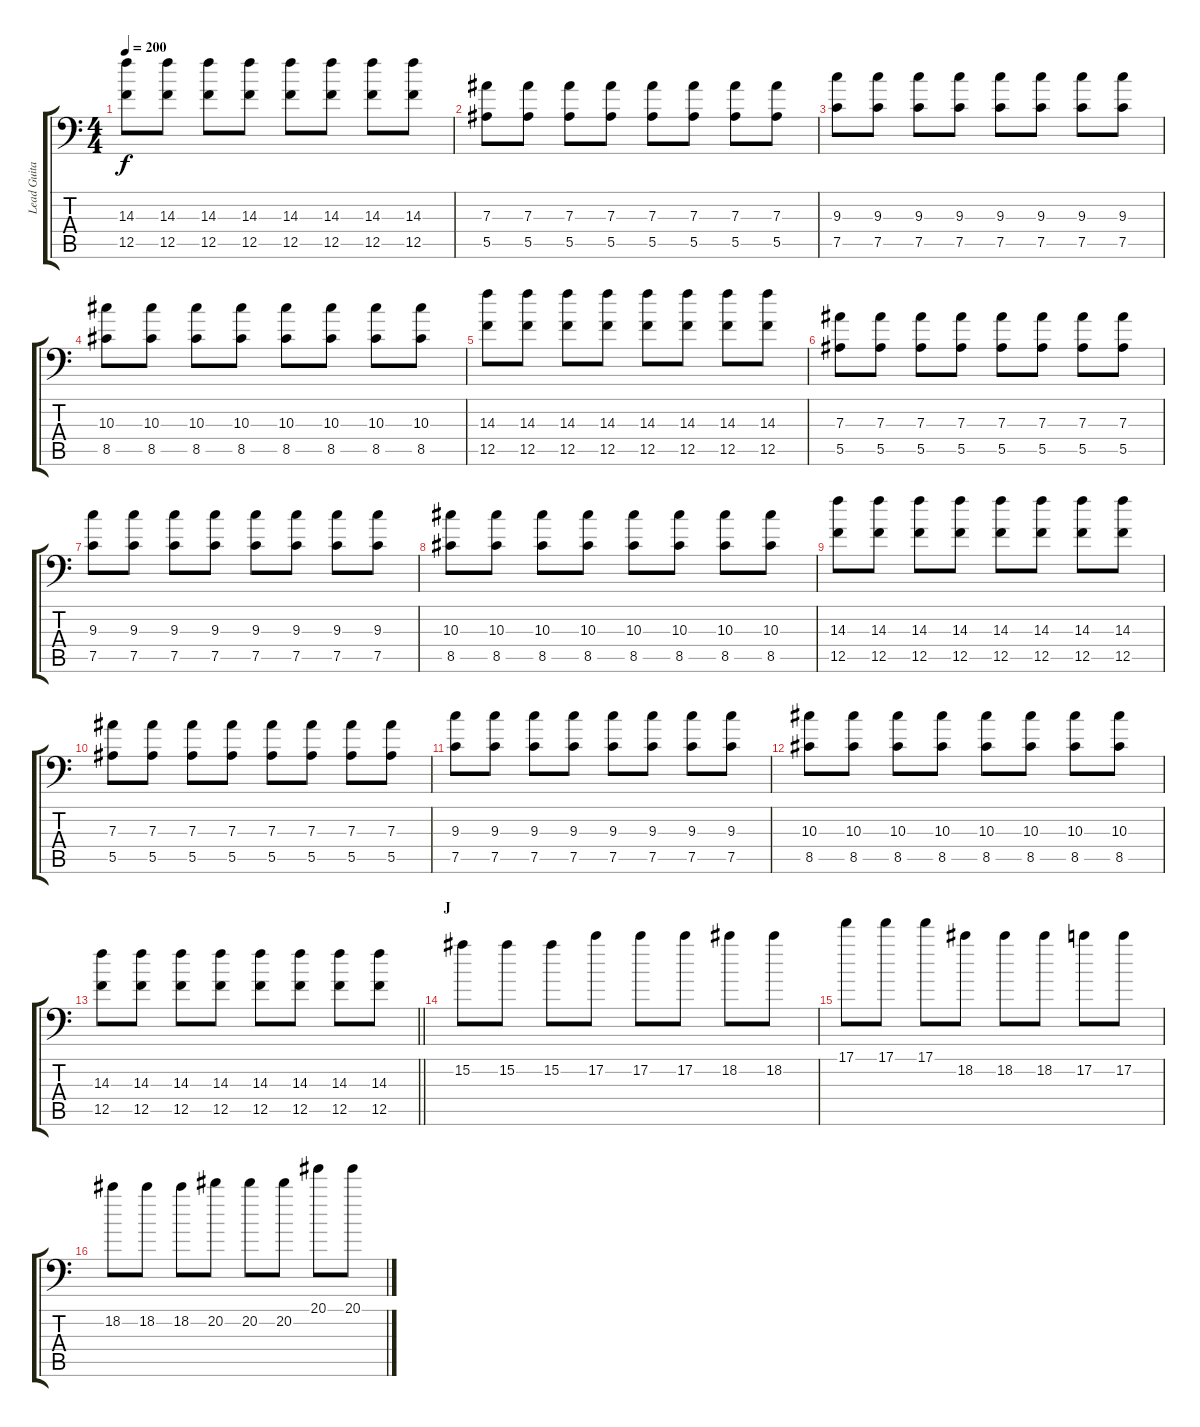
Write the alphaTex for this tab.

\track ("Lead Guitar: Michael Bujaki" "Lead Guita") {instrument overdrivenguitar}
\staff {score tabs}
\tuning (C4 G3 Eb3 Bb2 F2 Bb1) {hide}
\ts (4 4)
\tempo 200
\clef f4
\ks c
(14.3 12.5).8{dy f} (14.3 12.5).8 (14.3 12.5).8 (14.3 12.5).8 (14.3 12.5).8 (14.3 12.5).8 (14.3 12.5).8 (14.3 12.5).8 |
(7.3 5.5).8 (7.3 5.5).8 (7.3 5.5).8 (7.3 5.5).8 (7.3 5.5).8 (7.3 5.5).8 (7.3 5.5).8 (7.3 5.5).8 |
(9.3 7.5).8 (9.3 7.5).8 (9.3 7.5).8 (9.3 7.5).8 (9.3 7.5).8 (9.3 7.5).8 (9.3 7.5).8 (9.3 7.5).8 |
(10.3 8.5).8 (10.3 8.5).8 (10.3 8.5).8 (10.3 8.5).8 (10.3 8.5).8 (10.3 8.5).8 (10.3 8.5).8 (10.3 8.5).8 |
(14.3 12.5).8 (14.3 12.5).8 (14.3 12.5).8 (14.3 12.5).8 (14.3 12.5).8 (14.3 12.5).8 (14.3 12.5).8 (14.3 12.5).8 |
(7.3 5.5).8 (7.3 5.5).8 (7.3 5.5).8 (7.3 5.5).8 (7.3 5.5).8 (7.3 5.5).8 (7.3 5.5).8 (7.3 5.5).8 |
(9.3 7.5).8 (9.3 7.5).8 (9.3 7.5).8 (9.3 7.5).8 (9.3 7.5).8 (9.3 7.5).8 (9.3 7.5).8 (9.3 7.5).8 |
(10.3 8.5).8 (10.3 8.5).8 (10.3 8.5).8 (10.3 8.5).8 (10.3 8.5).8 (10.3 8.5).8 (10.3 8.5).8 (10.3 8.5).8 |
(14.3 12.5).8 (14.3 12.5).8 (14.3 12.5).8 (14.3 12.5).8 (14.3 12.5).8 (14.3 12.5).8 (14.3 12.5).8 (14.3 12.5).8 |
(7.3 5.5).8 (7.3 5.5).8 (7.3 5.5).8 (7.3 5.5).8 (7.3 5.5).8 (7.3 5.5).8 (7.3 5.5).8 (7.3 5.5).8 |
(9.3 7.5).8 (9.3 7.5).8 (9.3 7.5).8 (9.3 7.5).8 (9.3 7.5).8 (9.3 7.5).8 (9.3 7.5).8 (9.3 7.5).8 |
(10.3 8.5).8 (10.3 8.5).8 (10.3 8.5).8 (10.3 8.5).8 (10.3 8.5).8 (10.3 8.5).8 (10.3 8.5).8 (10.3 8.5).8 |
\barLineRight lightlight
(14.3 12.5).8 (14.3 12.5).8 (14.3 12.5).8 (14.3 12.5).8 (14.3 12.5).8 (14.3 12.5).8 (14.3 12.5).8 (14.3 12.5).8 |
\section ("" "J")
15.2.8 15.2.8 15.2.8 17.2.8 17.2.8 17.2.8 18.2.8 18.2.8 |
17.1.8 17.1.8 17.1.8 18.2.8 18.2.8 18.2.8 17.2.8 17.2.8 |
18.2.8 18.2.8 18.2.8 20.2.8 20.2.8 20.2.8 20.1.8 20.1.8
